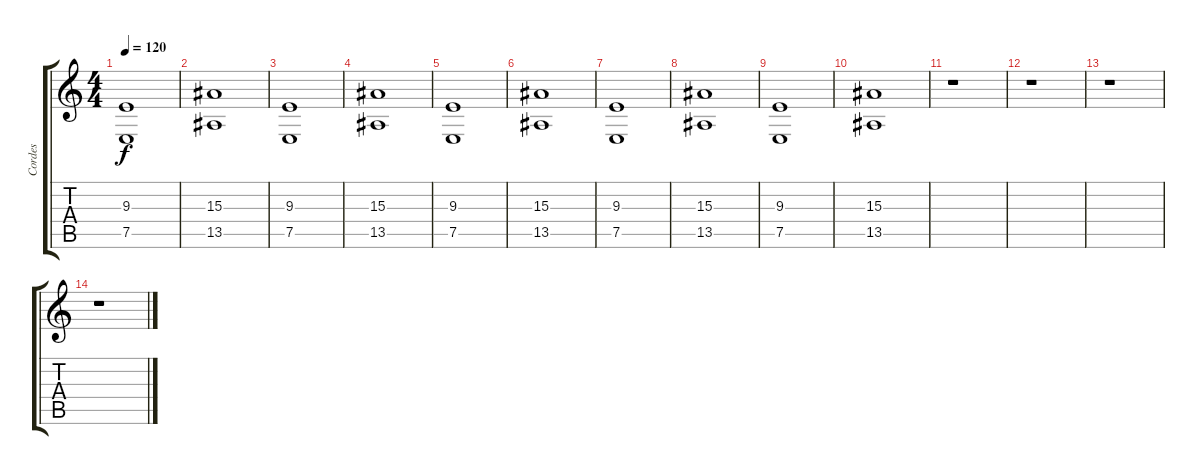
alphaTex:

\track ("Cordes" "Cordes") {instrument stringensemble2}
\staff {score tabs}
\tuning (E4 B3 G3 D3 A2 E2) {hide}
\ts (4 4)
\tempo 120
\clef g2
\ks c
(9.3 7.5).1{dy f instrument stringensemble2} |
(15.3 13.5).1 |
(9.3 7.5).1 |
(15.3 13.5).1 |
(9.3 7.5).1 |
(15.3 13.5).1 |
(9.3 7.5).1 |
(15.3 13.5).1 |
(9.3 7.5).1 |
(15.3 13.5).1 |
r.1 |
r.1 |
r.1 |
r.1
